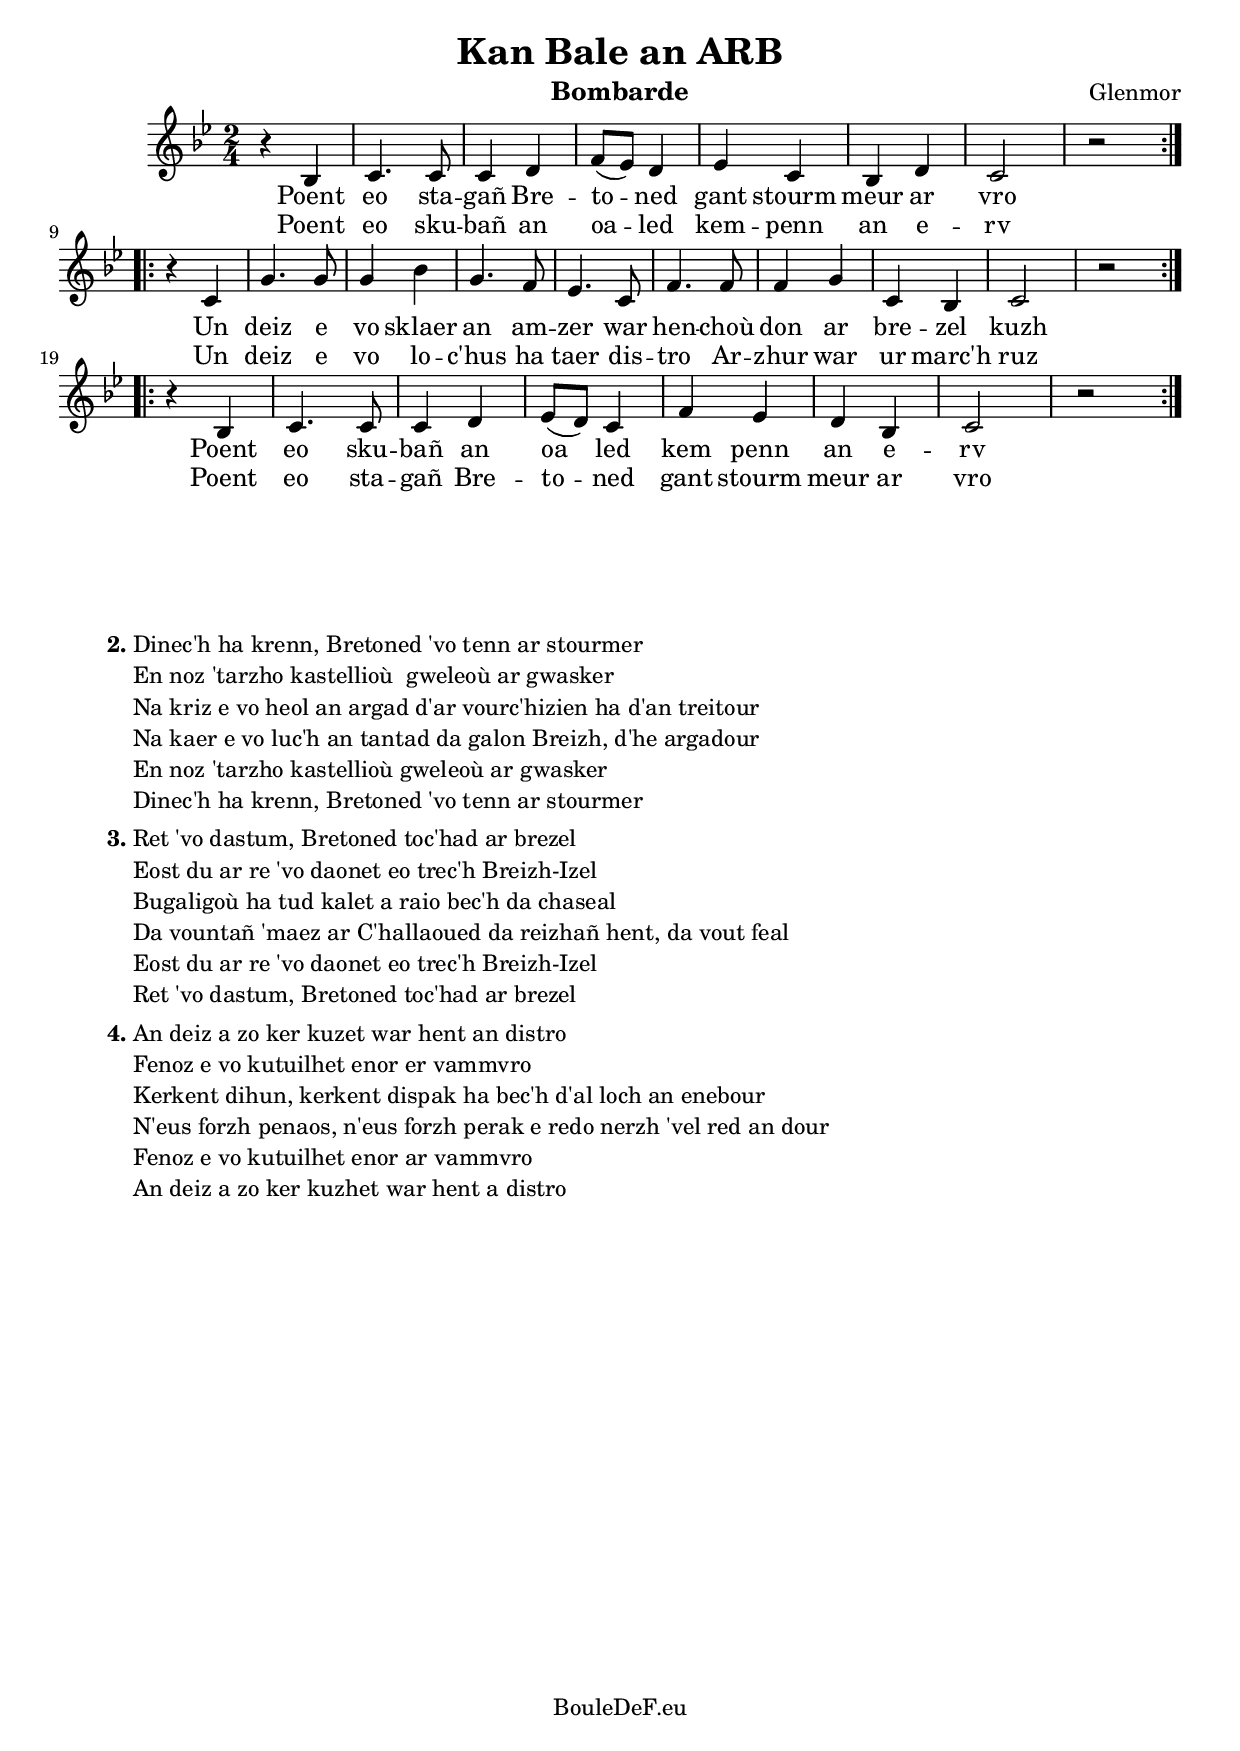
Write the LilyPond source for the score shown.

\version "2.16.0"
\include "italiano.ly"

\header {
	title = "Kan Bale an ARB"
	composer = "Glenmor"
	instrument = "Bombarde"
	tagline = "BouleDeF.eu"
}

\score {
	\new Staff \relative si {
		\clef "treble"
		\key sib \major
		\time 2/4
		%\tempo 4 = 90

		\repeat volta 2 {
			r4 sib
			| do4. do8
			| do4 re
			| fa8( mib) re4
			| mib do
			| sib re
			| do2
			| r
		} \break

		\repeat volta 2 {
			r4 do
			| sol'4. sol8
			| sol4 sib
			| sol4. fa8
			| mib4. do8
			| fa4. fa8
			| fa4 sol
			| do, sib
			| do2
			| r
		} \break

		\repeat volta 2 {
			r4 sib
			| do4. do8
			| do4 re
			| mib8( re8) do4
			| fa mib
			| re sib
			| do2
			| r
		} \break
	}
	\addlyrics {
		Poent
		| eo sta --
		| gañ Bre --
		| to -- ned
		| gant stourm
		| meur ar
		| vro
		Un
		| deiz e
		| vo sklaer
		| an am --
		| zer war
		| hen -- choù
		| don ar
		| bre -- zel
		| kuzh
		Poent
		| eo sku --
		| bañ an
		| oa led
		| kem penn
		| an e --
		| rv
	}
	\addlyrics {
		Poent
		| eo sku --
		| bañ an
		| oa -- led
		| kem -- penn
		| an e --
		| rv
		Un
		| deiz e
		| vo lo --
		| c'hus ha
		| taer dis --
		| tro Ar --
		| zhur war
		| ur marc'h
		| ruz
		Poent
		| eo sta --
		| gañ Bre --
		| to -- ned
		| gant stourm
		| meur ar
		| vro
	}
}

\markup {
	\vspace #5.0
	\hspace #4.0
	\column {
		\line {
			\bold "2."
			\column {
				"Dinec'h ha krenn, Bretoned 'vo tenn ar stourmer"
				"En noz 'tarzho kastellioù  gweleoù ar gwasker"
				"Na kriz e vo heol an argad d'ar vourc'hizien ha d'an treitour"
				"Na kaer e vo luc'h an tantad da galon Breizh, d'he argadour"
				"En noz 'tarzho kastellioù gweleoù ar gwasker"
				"Dinec'h ha krenn, Bretoned 'vo tenn ar stourmer"
			}
		}
		\combine \null \vspace #0.1
		\line {
			\bold "3."
			\column {
				"Ret 'vo dastum, Bretoned toc'had ar brezel"
				"Eost du ar re 'vo daonet eo trec'h Breizh-Izel"
				"Bugaligoù ha tud kalet a raio bec'h da chaseal"
				"Da vountañ 'maez ar C'hallaoued da reizhañ hent, da vout feal"
				"Eost du ar re 'vo daonet eo trec'h Breizh-Izel"
				"Ret 'vo dastum, Bretoned toc'had ar brezel"
			}
		}
		\combine \null \vspace #0.1
		\line {
			\bold "4."
			\column {
				"An deiz a zo ker kuzet war hent an distro"
				"Fenoz e vo kutuilhet enor er vammvro"
				"Kerkent dihun, kerkent dispak ha bec'h d'al loch an enebour"
				"N'eus forzh penaos, n'eus forzh perak e redo nerzh 'vel red an dour"
				"Fenoz e vo kutuilhet enor ar vammvro"
				"An deiz a zo ker kuzhet war hent a distro"
			}
		}
	}
}
